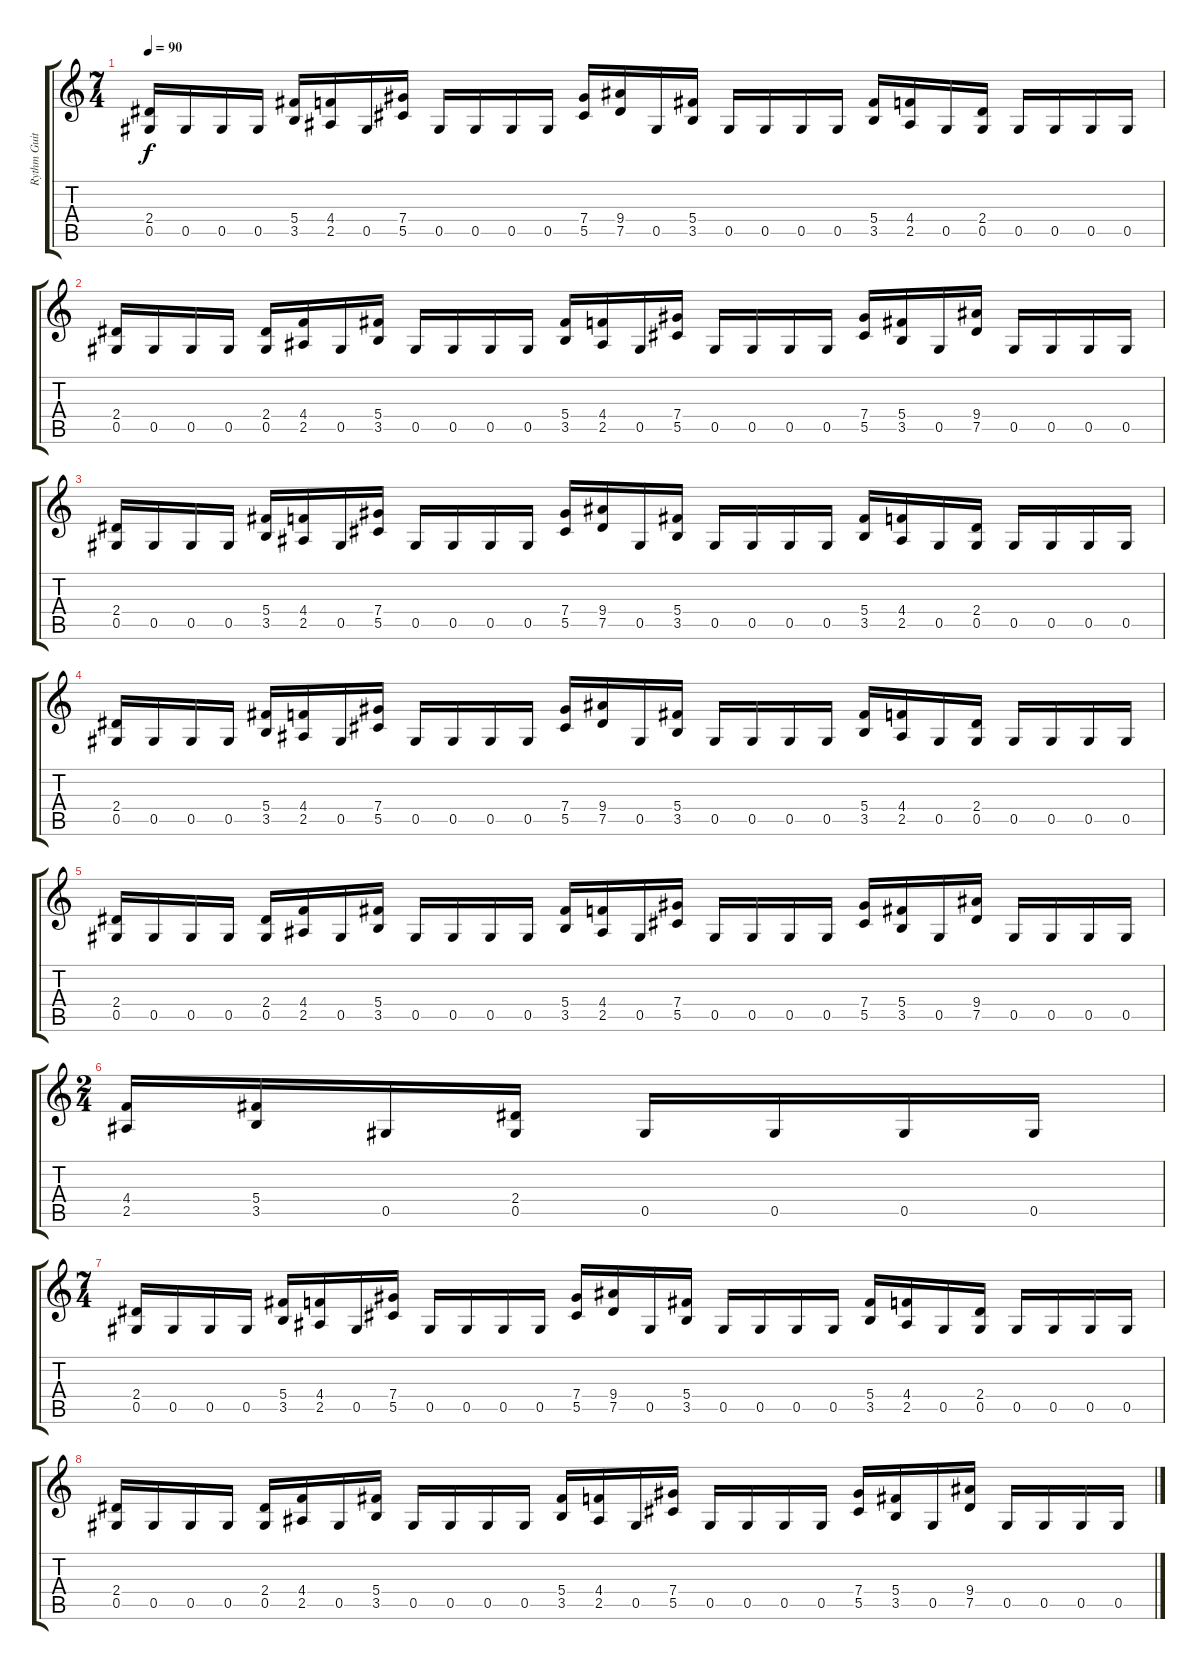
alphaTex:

\track ("Rythm Guitar" "Rythm Guit") {instrument distortionguitar}
\staff {score tabs}
\tuning (Eb4 Bb3 Gb3 Db3 Ab2 Eb2) {hide}
\ts (7 4)
\tempo 90
\clef g2
\ks c
(2.4 0.5).16{dy f} 0.5.16 0.5.16 0.5.16 (5.4 3.5).16 (4.4 2.5).16 0.5.16 (7.4 5.5).16 0.5.16 0.5.16 0.5.16 0.5.16 (7.4 5.5).16 (9.4 7.5).16 0.5.16 (5.4 3.5).16 0.5.16 0.5.16 0.5.16 0.5.16 (5.4 3.5).16 (4.4 2.5).16 0.5.16 (2.4 0.5).16 0.5.16 0.5.16 0.5.16 0.5.16 |
(2.4 0.5).16 0.5.16 0.5.16 0.5.16 (2.4 0.5).16 (4.4 2.5).16 0.5.16 (5.4 3.5).16 0.5.16 0.5.16 0.5.16 0.5.16 (5.4 3.5).16 (4.4 2.5).16 0.5.16 (7.4 5.5).16 0.5.16 0.5.16 0.5.16 0.5.16 (7.4 5.5).16 (5.4 3.5).16 0.5.16 (9.4 7.5).16 0.5.16 0.5.16 0.5.16 0.5.16 |
(2.4 0.5).16 0.5.16 0.5.16 0.5.16 (5.4 3.5).16 (4.4 2.5).16 0.5.16 (7.4 5.5).16 0.5.16 0.5.16 0.5.16 0.5.16 (7.4 5.5).16 (9.4 7.5).16 0.5.16 (5.4 3.5).16 0.5.16 0.5.16 0.5.16 0.5.16 (5.4 3.5).16 (4.4 2.5).16 0.5.16 (2.4 0.5).16 0.5.16 0.5.16 0.5.16 0.5.16 |
(2.4 0.5).16 0.5.16 0.5.16 0.5.16 (5.4 3.5).16 (4.4 2.5).16 0.5.16 (7.4 5.5).16 0.5.16 0.5.16 0.5.16 0.5.16 (7.4 5.5).16 (9.4 7.5).16 0.5.16 (5.4 3.5).16 0.5.16 0.5.16 0.5.16 0.5.16 (5.4 3.5).16 (4.4 2.5).16 0.5.16 (2.4 0.5).16 0.5.16 0.5.16 0.5.16 0.5.16 |
(2.4 0.5).16 0.5.16 0.5.16 0.5.16 (2.4 0.5).16 (4.4 2.5).16 0.5.16 (5.4 3.5).16 0.5.16 0.5.16 0.5.16 0.5.16 (5.4 3.5).16 (4.4 2.5).16 0.5.16 (7.4 5.5).16 0.5.16 0.5.16 0.5.16 0.5.16 (7.4 5.5).16 (5.4 3.5).16 0.5.16 (9.4 7.5).16 0.5.16 0.5.16 0.5.16 0.5.16 |
\ts (2 4)
(4.4 2.5).16 (5.4 3.5).16 0.5.16 (2.4 0.5).16 0.5.16 0.5.16 0.5.16 0.5.16 |
\ts (7 4)
(2.4 0.5).16 0.5.16 0.5.16 0.5.16 (5.4 3.5).16 (4.4 2.5).16 0.5.16 (7.4 5.5).16 0.5.16 0.5.16 0.5.16 0.5.16 (7.4 5.5).16 (9.4 7.5).16 0.5.16 (5.4 3.5).16 0.5.16 0.5.16 0.5.16 0.5.16 (5.4 3.5).16 (4.4 2.5).16 0.5.16 (2.4 0.5).16 0.5.16 0.5.16 0.5.16 0.5.16 |
(2.4 0.5).16 0.5.16 0.5.16 0.5.16 (2.4 0.5).16 (4.4 2.5).16 0.5.16 (5.4 3.5).16 0.5.16 0.5.16 0.5.16 0.5.16 (5.4 3.5).16 (4.4 2.5).16 0.5.16 (7.4 5.5).16 0.5.16 0.5.16 0.5.16 0.5.16 (7.4 5.5).16 (5.4 3.5).16 0.5.16 (9.4 7.5).16 0.5.16 0.5.16 0.5.16 0.5.16
